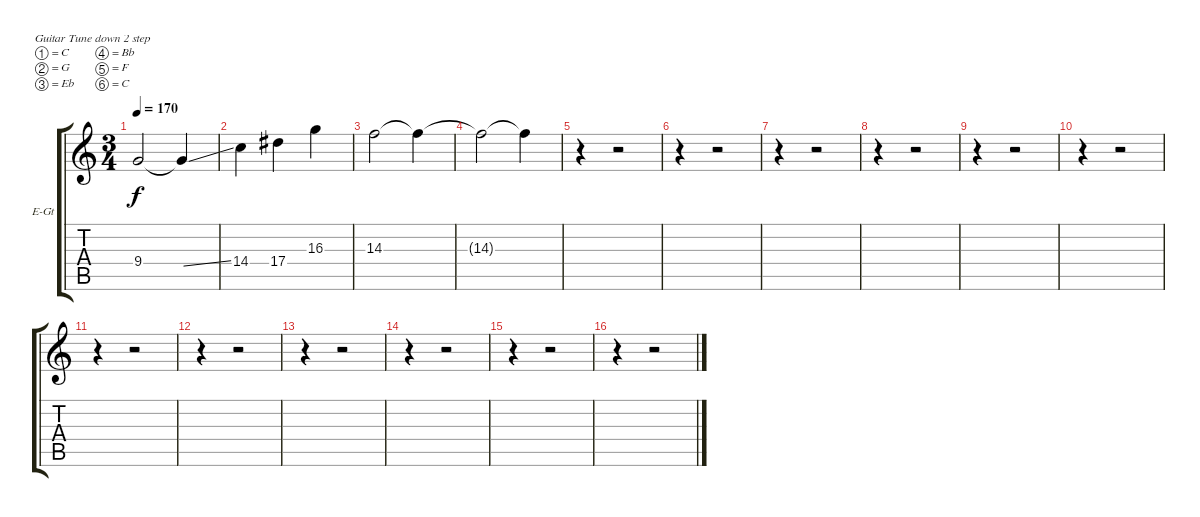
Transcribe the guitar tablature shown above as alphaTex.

\bracketExtendMode groupsimilarinstruments
\firstSystemTrackNameOrientation horizontal
\otherSystemsTrackNameOrientation horizontal
\track ("Guitar3" "E-Gt") {instrument distortionguitar}
\staff {score tabs}
\tuning (C4 G3 Eb3 Bb2 F2 C2)
\ts (3 4)
\tempo 170
\clef g2
\ks c
9.4.2{dy f} 9.4{ss t}.4 |
14.4.4 17.4.4 16.3.4 |
14.3.2 14.3{t}.4 |
14.3{t}.2 14.3{t}.4 |
r.4 r.2 |
r.4 r.2 |
r.4 r.2 |
r.4 r.2 |
r.4 r.2 |
r.4 r.2 |
r.4 r.2 |
r.4 r.2 |
r.4 r.2 |
r.4 r.2 |
r.4 r.2 |
r.4 r.2
